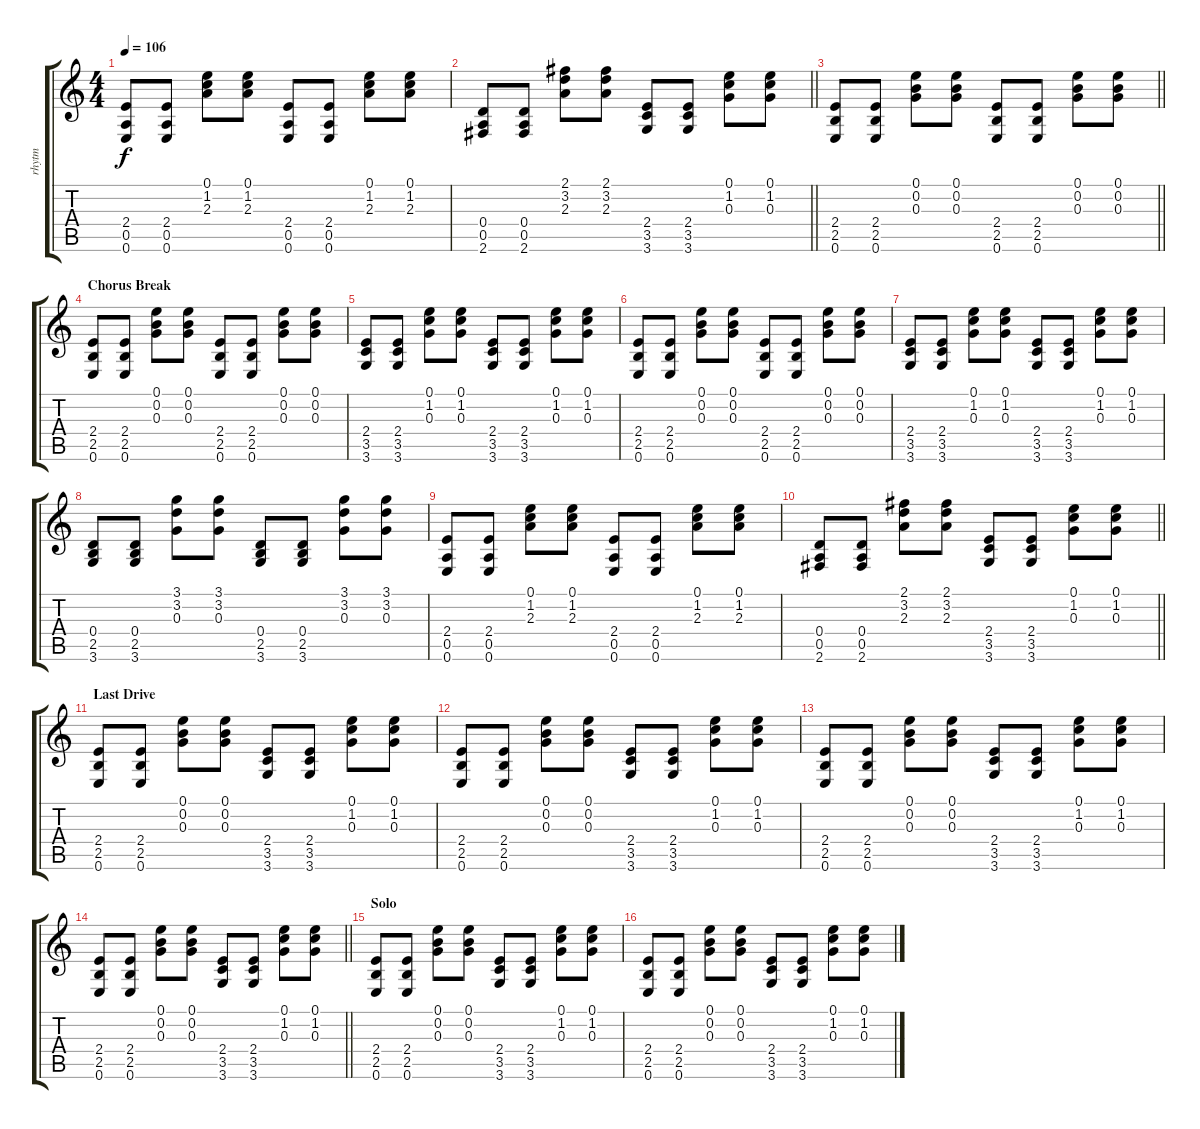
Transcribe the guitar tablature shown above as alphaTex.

\track ("rhytm" "rhytm") {instrument acousticguitarnylon}
\staff {score tabs}
\tuning (E4 B3 G3 D3 A2 E2) {hide}
\ts (4 4)
\tempo 106
\clef g2
\ks c
(2.4 0.5 0.6).8{dy f} (2.4 0.5 0.6).8 (0.1 1.2 2.3).8 (0.1 1.2 2.3).8 (2.4 0.5 0.6).8 (2.4 0.5 0.6).8 (0.1 1.2 2.3).8 (0.1 1.2 2.3).8 |
\barLineRight lightlight
(0.4 0.5 2.6).8 (0.4 0.5 2.6).8 (2.1 3.2 2.3).8 (2.1 3.2 2.3).8 (2.4 3.5 3.6).8 (2.4 3.5 3.6).8 (0.1 1.2 0.3).8 (0.1 1.2 0.3).8 |
\barLineRight lightlight
(2.4 2.5 0.6).8 (2.4 2.5 0.6).8 (0.1 0.2 0.3).8 (0.1 0.2 0.3).8 (2.4 2.5 0.6).8 (2.4 2.5 0.6).8 (0.1 0.2 0.3).8 (0.1 0.2 0.3).8 |
\section ("" "Chorus Break")
(2.4 2.5 0.6).8 (2.4 2.5 0.6).8 (0.1 0.2 0.3).8 (0.1 0.2 0.3).8 (2.4 2.5 0.6).8 (2.4 2.5 0.6).8 (0.1 0.2 0.3).8 (0.1 0.2 0.3).8 |
(2.4 3.5 3.6).8 (2.4 3.5 3.6).8 (0.1 1.2 0.3).8 (0.1 1.2 0.3).8 (2.4 3.5 3.6).8 (2.4 3.5 3.6).8 (0.1 1.2 0.3).8 (0.1 1.2 0.3).8 |
(2.4 2.5 0.6).8 (2.4 2.5 0.6).8 (0.1 0.2 0.3).8 (0.1 0.2 0.3).8 (2.4 2.5 0.6).8 (2.4 2.5 0.6).8 (0.1 0.2 0.3).8 (0.1 0.2 0.3).8 |
(2.4 3.5 3.6).8 (2.4 3.5 3.6).8 (0.1 1.2 0.3).8 (0.1 1.2 0.3).8 (2.4 3.5 3.6).8 (2.4 3.5 3.6).8 (0.1 1.2 0.3).8 (0.1 1.2 0.3).8 |
(0.4 2.5 3.6).8 (0.4 2.5 3.6).8 (3.1 3.2 0.3).8 (3.1 3.2 0.3).8 (0.4 2.5 3.6).8 (0.4 2.5 3.6).8 (3.1 3.2 0.3).8 (3.1 3.2 0.3).8 |
(2.4 0.5 0.6).8 (2.4 0.5 0.6).8 (0.1 1.2 2.3).8 (0.1 1.2 2.3).8 (2.4 0.5 0.6).8 (2.4 0.5 0.6).8 (0.1 1.2 2.3).8 (0.1 1.2 2.3).8 |
\barLineRight lightlight
(0.4 0.5 2.6).8 (0.4 0.5 2.6).8 (2.1 3.2 2.3).8 (2.1 3.2 2.3).8 (2.4 3.5 3.6).8 (2.4 3.5 3.6).8 (0.1 1.2 0.3).8 (0.1 1.2 0.3).8 |
\section ("" "Last Drive")
(2.4 2.5 0.6).8 (2.4 2.5 0.6).8 (0.1 0.2 0.3).8 (0.1 0.2 0.3).8 (2.4 3.5 3.6).8 (2.4 3.5 3.6).8 (0.1 1.2 0.3).8 (0.1 1.2 0.3).8 |
(2.4 2.5 0.6).8 (2.4 2.5 0.6).8 (0.1 0.2 0.3).8 (0.1 0.2 0.3).8 (2.4 3.5 3.6).8 (2.4 3.5 3.6).8 (0.1 1.2 0.3).8 (0.1 1.2 0.3).8 |
(2.4 2.5 0.6).8 (2.4 2.5 0.6).8 (0.1 0.2 0.3).8 (0.1 0.2 0.3).8 (2.4 3.5 3.6).8 (2.4 3.5 3.6).8 (0.1 1.2 0.3).8 (0.1 1.2 0.3).8 |
\barLineRight lightlight
(2.4 2.5 0.6).8 (2.4 2.5 0.6).8 (0.1 0.2 0.3).8 (0.1 0.2 0.3).8 (2.4 3.5 3.6).8 (2.4 3.5 3.6).8 (0.1 1.2 0.3).8 (0.1 1.2 0.3).8 |
\section ("" "Solo")
(2.4 2.5 0.6).8 (2.4 2.5 0.6).8 (0.1 0.2 0.3).8 (0.1 0.2 0.3).8 (2.4 3.5 3.6).8 (2.4 3.5 3.6).8 (0.1 1.2 0.3).8 (0.1 1.2 0.3).8 |
(2.4 2.5 0.6).8 (2.4 2.5 0.6).8 (0.1 0.2 0.3).8 (0.1 0.2 0.3).8 (2.4 3.5 3.6).8 (2.4 3.5 3.6).8 (0.1 1.2 0.3).8 (0.1 1.2 0.3).8
